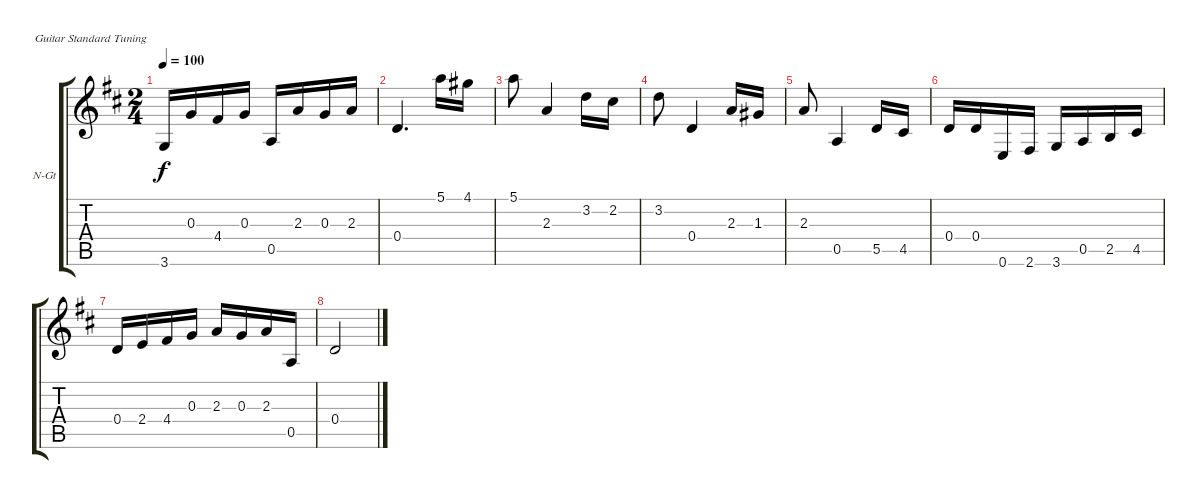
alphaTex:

\bracketExtendMode groupsimilarinstruments
\firstSystemTrackNameOrientation horizontal
\otherSystemsTrackNameOrientation horizontal
\track ("Guitar 2" "N-Gt") {instrument acousticguitarnylon}
\staff {score tabs}
\tuning (E4 B3 G3 D3 A2 E2)
\ts (2 4)
\tempo 100
\clef g2
\ks d
3.6.16{dy f} 0.3.16 4.4.16 0.3.16 0.5.16 2.3.16 0.3.16 2.3.16 |
0.4.4{d} 5.1.16 4.1.16 |
5.1.8 2.3.4 3.2.16 2.2.16 |
3.2.8 0.4.4 2.3.16 1.3.16 |
2.3.8 0.5.4 5.5.16 4.5.16 |
0.4.16 0.4.16 0.6.16 2.6.16 3.6.16 0.5.16 2.5.16 4.5.16 |
0.4.16 2.4.16 4.4.16 0.3.16 2.3.16 0.3.16 2.3.16 0.5.16 |
0.4.2
